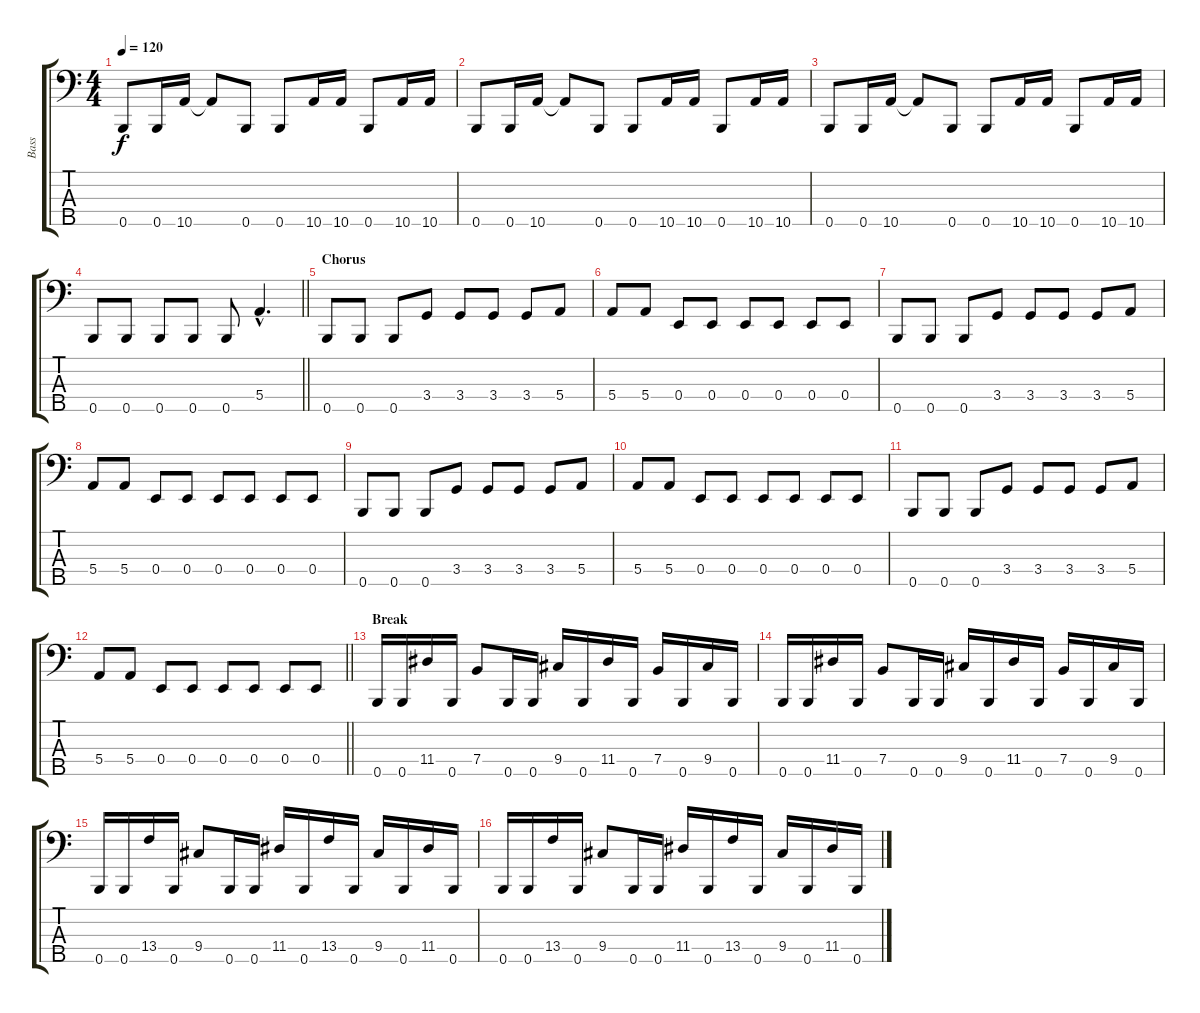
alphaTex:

\track ("Bass" "Bass") {instrument electricbassfinger}
\staff {score tabs}
\tuning (G2 D2 A1 E1 B0) {hide}
\ts (4 4)
\tempo 120
\clef f4
\ks c
0.5.8{dy f} 0.5.16 10.5.16 10.5{t}.8 0.5.8 0.5.8 10.5.16 10.5.16 0.5.8 10.5.16 10.5.16 |
0.5.8 0.5.16 10.5.16 10.5{t}.8 0.5.8 0.5.8 10.5.16 10.5.16 0.5.8 10.5.16 10.5.16 |
0.5.8 0.5.16 10.5.16 10.5{t}.8 0.5.8 0.5.8 10.5.16 10.5.16 0.5.8 10.5.16 10.5.16 |
\barLineRight lightlight
0.5.8 0.5.8 0.5.8 0.5.8 0.5.8 5.4{hac}.4{d} |
\section ("" "Chorus")
0.5.8 0.5.8 0.5.8 3.4.8 3.4.8 3.4.8 3.4.8 5.4.8 |
5.4.8 5.4.8 0.4.8 0.4.8 0.4.8 0.4.8 0.4.8 0.4.8 |
0.5.8 0.5.8 0.5.8 3.4.8 3.4.8 3.4.8 3.4.8 5.4.8 |
5.4.8 5.4.8 0.4.8 0.4.8 0.4.8 0.4.8 0.4.8 0.4.8 |
0.5.8 0.5.8 0.5.8 3.4.8 3.4.8 3.4.8 3.4.8 5.4.8 |
5.4.8 5.4.8 0.4.8 0.4.8 0.4.8 0.4.8 0.4.8 0.4.8 |
0.5.8 0.5.8 0.5.8 3.4.8 3.4.8 3.4.8 3.4.8 5.4.8 |
\barLineRight lightlight
5.4.8 5.4.8 0.4.8 0.4.8 0.4.8 0.4.8 0.4.8 0.4.8 |
\section ("" "Break")
0.5.16 0.5.16 11.4.16 0.5.16 7.4.8 0.5.16 0.5.16 9.4.16 0.5.16 11.4.16 0.5.16 7.4.16 0.5.16 9.4.16 0.5.16 |
0.5.16 0.5.16 11.4.16 0.5.16 7.4.8 0.5.16 0.5.16 9.4.16 0.5.16 11.4.16 0.5.16 7.4.16 0.5.16 9.4.16 0.5.16 |
0.5.16 0.5.16 13.4.16 0.5.16 9.4.8 0.5.16 0.5.16 11.4.16 0.5.16 13.4.16 0.5.16 9.4.16 0.5.16 11.4.16 0.5.16 |
0.5.16 0.5.16 13.4.16 0.5.16 9.4.8 0.5.16 0.5.16 11.4.16 0.5.16 13.4.16 0.5.16 9.4.16 0.5.16 11.4.16 0.5.16
